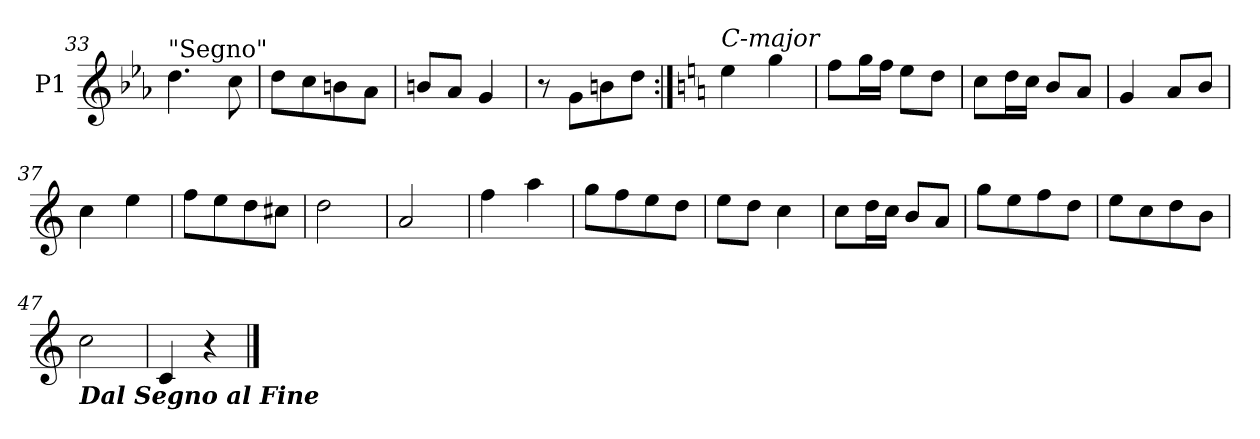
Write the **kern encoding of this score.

**kern
*part1
*staff1
*I"P1
*clefG2
*k[b-e-a-]
=33
!LO:TX:a:t="Segno"
4.dd
8cc
=18
8ddL
8cc
8bn
8a-J
=19
8bnL
8a-J
4g
=20
8r
8gL
8bn
8ddJ
=33:|!
*k[]
!LO:TX:a:i:t=C-major
4ee
4gg
=34
8ffL
16ggL
16ffJJ
8eeL
8ddJ
=35
8ccL
16ddL
16ccJJ
8bL
8aJ
=36
4g
8aL
8bJ
=37
4cc
4ee
=38
8ffL
8ee
8dd
8cc#XJ
=39
2dd
=40
2a
=41
4ff
4aa
=42
8ggL
8ff
8ee
8ddJ
=43
8eeL
8ddJ
4cc
=44
8ccL
16ddL
16ccJJ
8bL
8aJ
=45
8ggL
8ee
8ff
8ddJ
=46
8eeL
8cc
8dd
8bJ
=47
!LO:TX:b:Bi:t=Dal Segno al Fine
2cc
=48
4c
4r
==
*-
